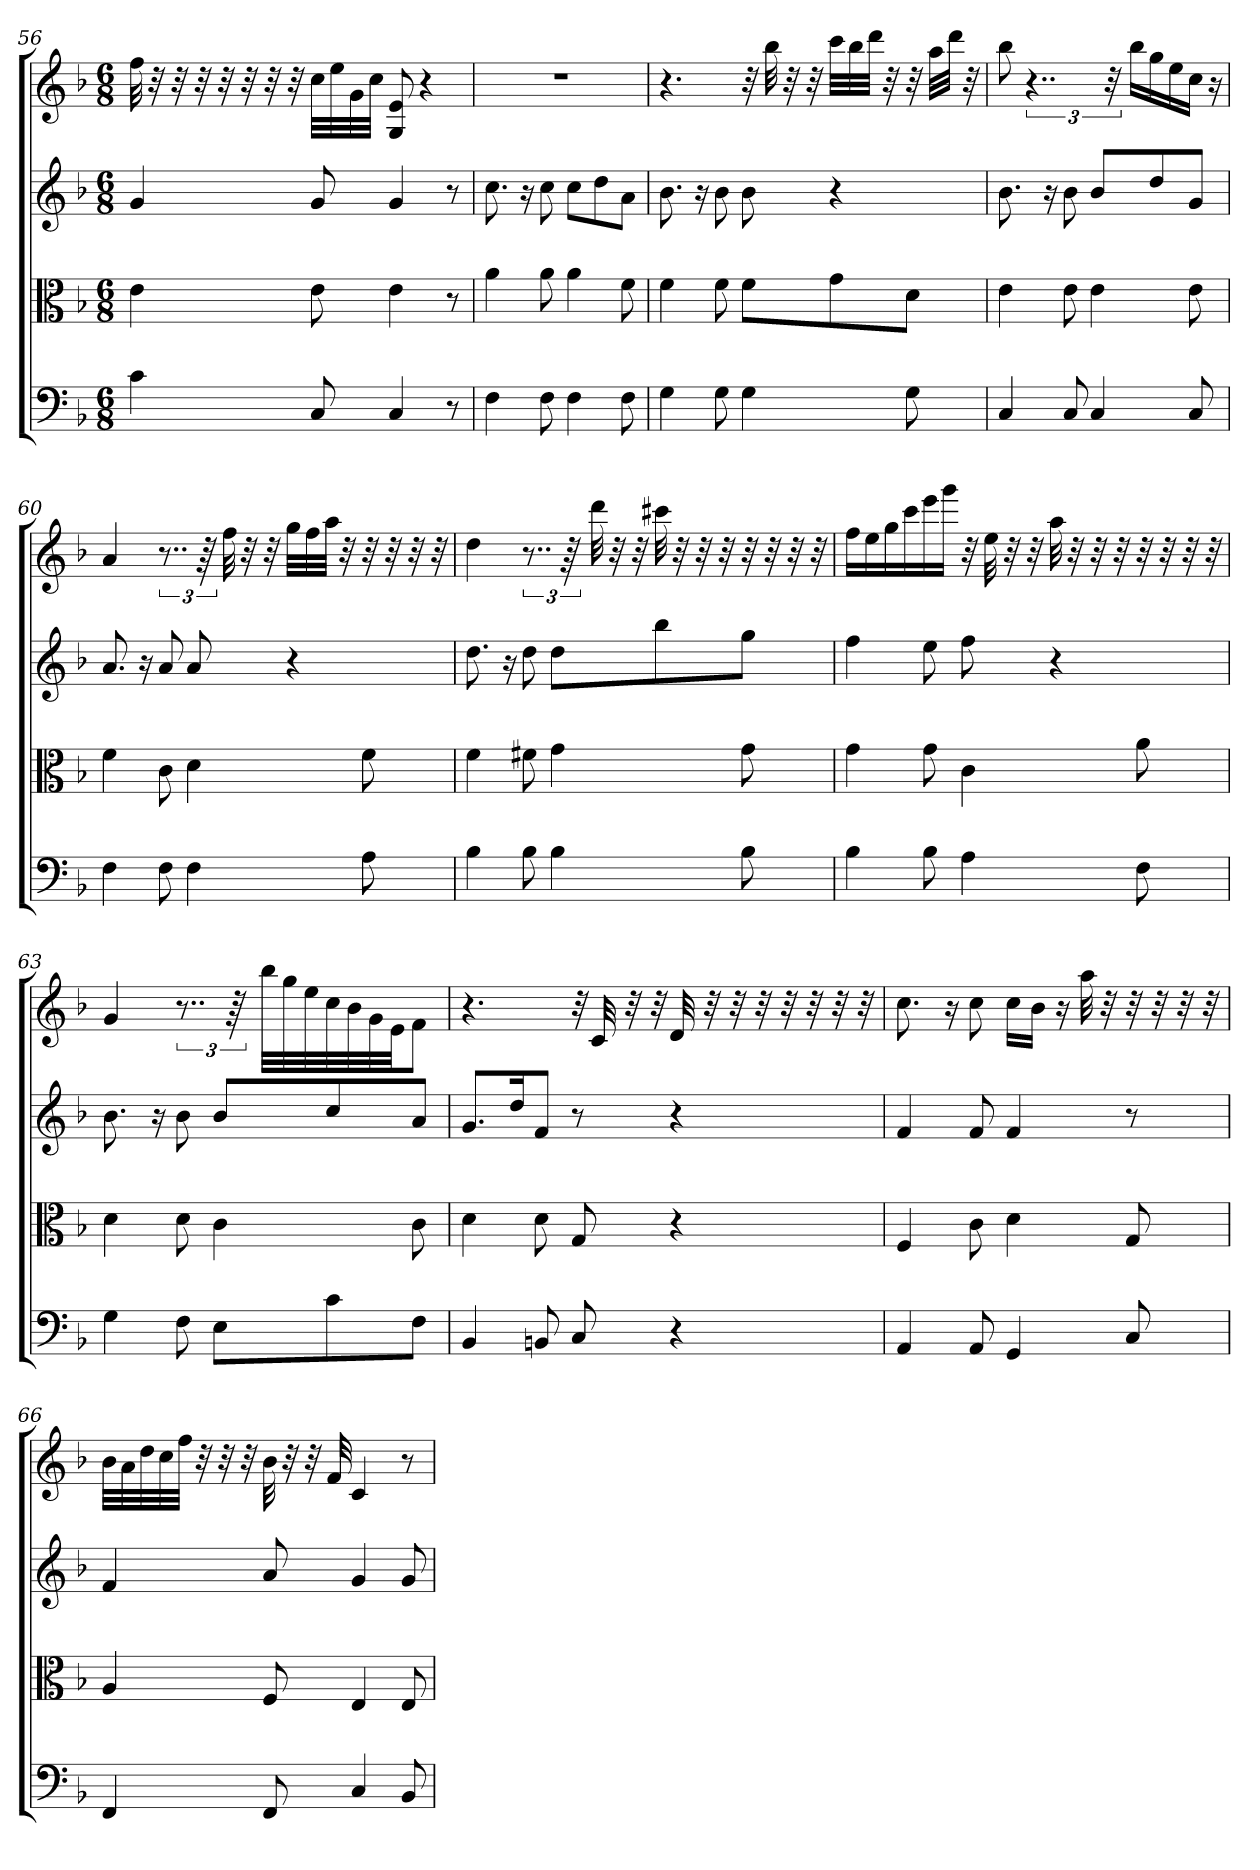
**kern	**kern	**kern	**kern
*part4	*part3	*part2	*part1
*staff4	*staff3	*staff2	*staff1
*clefF4	*clefC3	*clefG2	*clefG2
*k[b-]	*k[b-]	*k[b-]	*k[b-]
*F:	*F:	*F:	*F:
*M6/8	*M6/8	*M6/8	*M6/8
=56	=56	=56	=56
4c	4e	4g	32ff
.	.	.	32r
.	.	.	32r
.	.	.	32r
.	.	.	32r
.	.	.	32r
.	.	.	32r
.	.	.	32r
8C	8e	8g	32cc\LLL
.	.	.	32ee\
.	.	.	32g\
.	.	.	32cc\JJJ
4C	4e	4g	8G 8e
.	.	.	4r
8r	8r	8r	.
=57	=57	=57	=57
4F	4a	8.cc	2.r
.	.	16r	.
8F	8a	8cc	.
4F	4a	8cc\L	.
.	.	8dd\	.
8F	8f	8a\J	.
=58	=58	=58	=58
4G	4f	8.b-	4.r
.	.	16r	.
8G	8f	8b-	.
4G	8f\L	8b-	32r
.	.	.	32bb-
.	.	.	32r
.	.	.	32r
.	8g\	4r	32ccc\LLL
.	.	.	32bb-\
.	.	.	32ddd\JJJ
.	.	.	32r
8G	8d\J	.	32r
.	.	.	32aa\LLL
.	.	.	32ddd\JJJ
.	.	.	32r
=59	=59	=59	=59
4C	4e	8.b-	8bb-
.	.	.	6..r
.	.	16r	.
8C	8e	8b-	.
4C	4e	8b-/L	.
.	.	.	48r
.	.	.	16bb-\LL
.	.	8dd/	16gg\
.	.	.	16ee\
8C	8e	8g/J	16cc\JJ
.	.	.	16r
=60	=60	=60	=60
4F	4f	8.a	4a
.	.	16r	.
8F	8c	8a	12..r
4F	4d	8a	.
.	.	.	96r
.	.	.	32ff
.	.	.	32r
.	.	.	32r
.	.	4r	32gg\LLL
.	.	.	32ff\
.	.	.	32aa\JJJ
.	.	.	32r
8A	8f	.	32r
.	.	.	32r
.	.	.	32r
.	.	.	32r
=61	=61	=61	=61
4B-	4f	8.dd	4dd
.	.	16r	.
8B-	8f#X	8dd	12..r
4B-	4g	8dd\L	.
.	.	.	96r
.	.	.	32ddd
.	.	.	32r
.	.	.	32r
.	.	8bb-\	32ccc#X
.	.	.	32r
.	.	.	32r
.	.	.	32r
8B-	8g	8gg\J	32r
.	.	.	32r
.	.	.	32r
.	.	.	32r
=62	=62	=62	=62
4B-	4g	4ff	16ff\LL
.	.	.	16ee\
.	.	.	16gg\
.	.	.	16ccc\
8B-	8g	8ee	16eee\
.	.	.	16ggg\JJ
4A	4c	8ff	32r
.	.	.	32ee
.	.	.	32r
.	.	.	32r
.	.	4r	32aa
.	.	.	32r
.	.	.	32r
.	.	.	32r
8F	8a	.	32r
.	.	.	32r
.	.	.	32r
.	.	.	32r
=63	=63	=63	=63
4G	4d	8.b-	4g
.	.	16r	.
8F	8d	8b-	12..r
8E\L	4c	8b-/L	.
.	.	.	96r
.	.	.	32bb-\LLL
.	.	.	32gg\
.	.	.	32ee\
8c\	.	8cc/	32cc\
.	.	.	32b-\
.	.	.	32g\
.	.	.	32e\JJ
8F\J	8c	8a/J	8f\J
=64	=64	=64	=64
4BB-	4d	8.g/L	4.r
.	.	16dd/K	.
8BBn	8d	8f/J	.
8C	8G	8r	32r
.	.	.	32c
.	.	.	32r
.	.	.	32r
4r	4r	4r	32d
.	.	.	32r
.	.	.	32r
.	.	.	32r
.	.	.	32r
.	.	.	32r
.	.	.	32r
.	.	.	32r
=65	=65	=65	=65
4AA	4F	4f	8.cc
.	.	.	16r
8AA	8c	8f	8cc
4GG	4d	4f	16cc\LL
.	.	.	16b-\JJ
.	.	.	16r
.	.	.	32aa
.	.	.	32r
8C	8G	8r	32r
.	.	.	32r
.	.	.	32r
.	.	.	32r
=66	=66	=66	=66
4FF	4A	4f	32b-\LLL
.	.	.	32a\
.	.	.	32dd\
.	.	.	32cc\
.	.	.	32ff\JJJ
.	.	.	32r
.	.	.	32r
.	.	.	32r
8FF	8F	8a	32b-
.	.	.	32r
.	.	.	32r
.	.	.	32f
4C	4E	4g	4c
8BB-	8E	8g	8r
=	=	=	=
*-	*-	*-	*-
